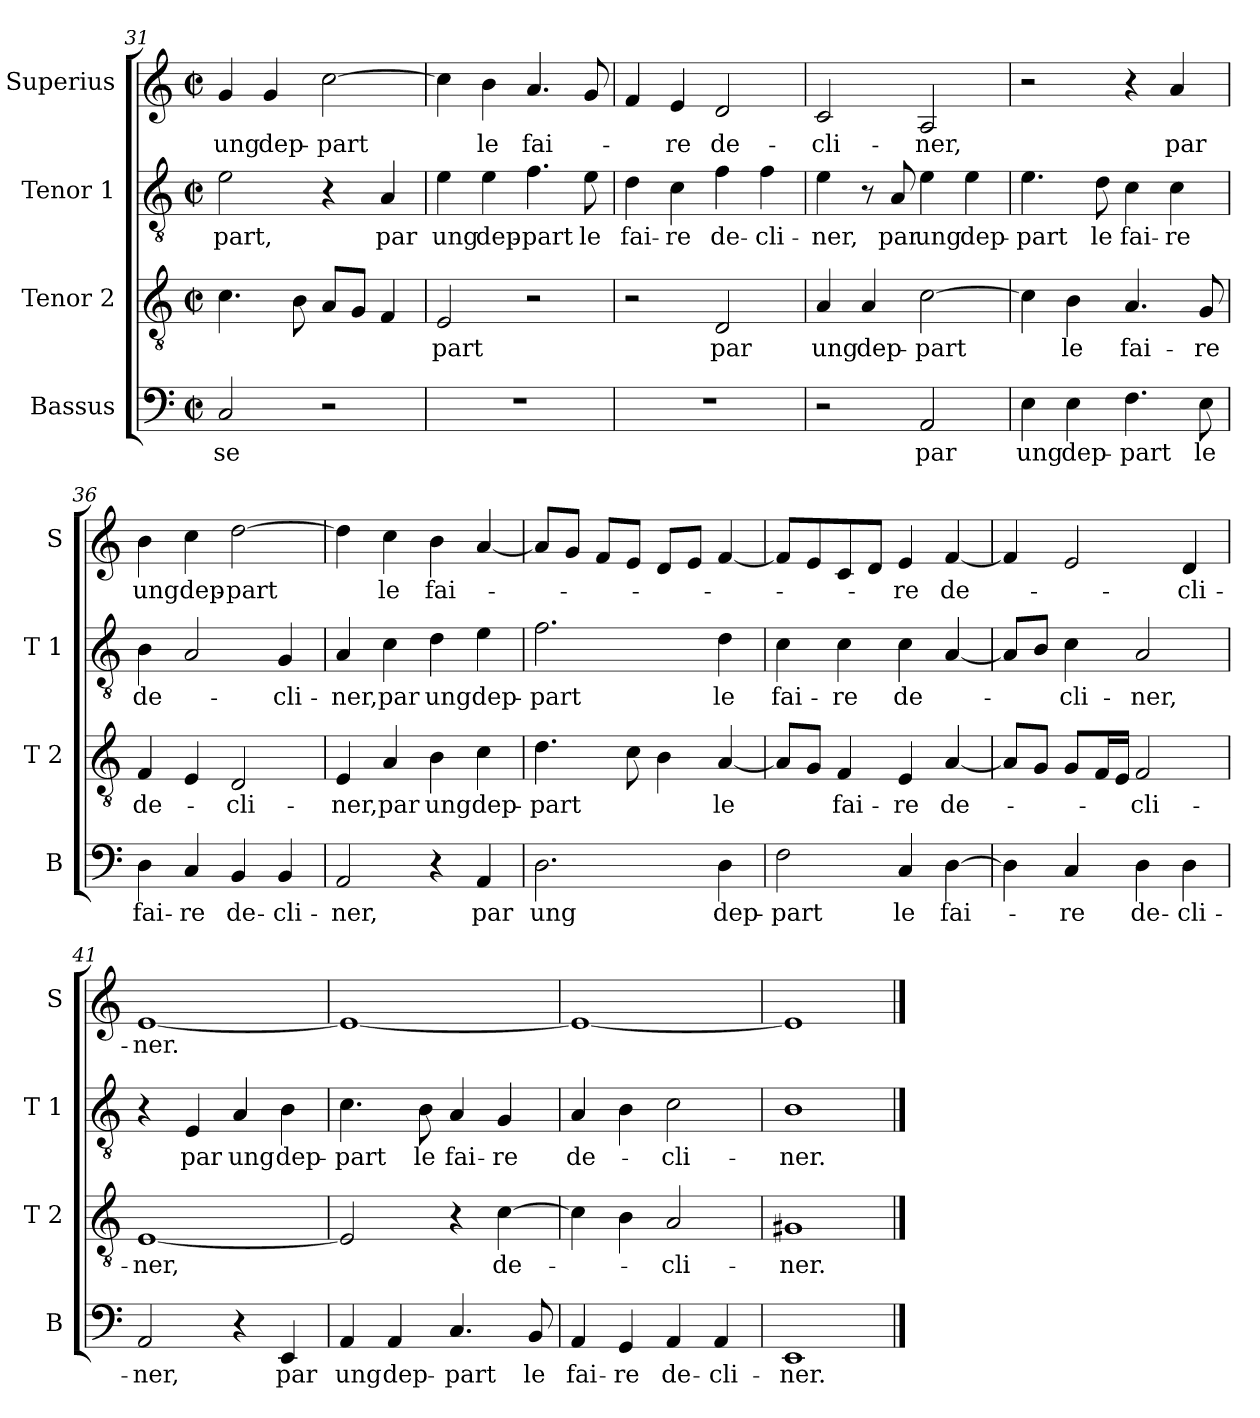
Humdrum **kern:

**kern	**text	**kern	**text	**kern	**text	**kern	**text
*part4	*part4	*part3	*part3	*part2	*part2	*part1	*part1
*staff4	*staff4	*staff3	*staff3	*staff2	*staff2	*staff1	*staff1
*I"Bassus	*	*I"Tenor 2	*	*I"Tenor 1	*	*I"Superius	*
*I'B	*	*I'T 2	*	*I'T 1	*	*I'S	*
!!LO:PB:g=z
*clefF4	*	*clefGv2	*	*clefGv2	*	*clefG2	*
*k[]	*	*k[]	*	*k[]	*	*k[]	*
*C:	*	*C:	*	*C:	*	*C:	*
*M2/2	*	*M2/2	*	*M2/2	*	*M2/2	*
*met(c|)	*	*met(c|)	*	*met(c|)	*	*met(c|)	*
=31	=31	=31	=31	=31	=31	=31	=31
!	!LO:LY:b	!	!	!	!LO:LY:b	!	!LO:LY:b
2C/	-se	4.c\	.	2e\	-part,	4g/	ung
!	!	!	!	!	!	!	!LO:LY:b
.	.	.	.	.	.	4g/	dep-
.	.	8B\	.	.	.	.	.
!	!	!	!	!	!	!	!LO:LY:b
2r	.	8A/L	.	4r	.	[2cc\	-part
.	.	8G/J	.	.	.	.	.
!	!	!	!	!	!LO:LY:b	!	!
.	.	4F/	.	4A/	par	.	.
=32	=32	=32	=32	=32	=32	=32	=32
!	!	!	!LO:LY:b	!	!LO:LY:b	!	!
1r	.	2E/	-part	4e\	ung	4cc\]	.
!	!	!	!	!	!LO:LY:b	!	!LO:LY:b
.	.	.	.	4e\	dep-	4b\	le
!	!	!	!	!	!LO:LY:b	!	!LO:LY:b
.	.	2r	.	4.f\	-part	4.a/	fai-
!	!	!	!	!	!LO:LY:b	!	!
.	.	.	.	8e\	le	8g/	.
=33	=33	=33	=33	=33	=33	=33	=33
!	!	!	!	!	!LO:LY:b	!	!
1r	.	2r	.	4d\	fai-	4f/	.
!	!	!	!	!	!LO:LY:b	!	!LO:LY:b
.	.	.	.	4c\	-re	4e/	-re
!	!	!	!LO:LY:b	!	!LO:LY:b	!	!LO:LY:b
.	.	2D/	par	4f\	de-	2d/	de-
!	!	!	!	!	!LO:LY:b	!	!
.	.	.	.	4f\	-cli-	.	.
=34	=34	=34	=34	=34	=34	=34	=34
!	!	!	!LO:LY:b	!	!LO:LY:b	!	!LO:LY:b
2r	.	4A/	ung	4e\	-ner,	2c/	-cli-
!	!	!	!LO:LY:b	!	!	!	!
.	.	4A/	dep-	8r	.	.	.
!	!	!	!	!	!LO:LY:b	!	!
.	.	.	.	8A/	par	.	.
!	!LO:LY:b	!	!LO:LY:b	!	!LO:LY:b	!	!LO:LY:b
2AA/	par	[2c\	-part	4e\	ung	2A/	-ner,
!	!	!	!	!	!LO:LY:b	!	!
.	.	.	.	4e\	dep-	.	.
=35	=35	=35	=35	=35	=35	=35	=35
!	!LO:LY:b	!	!	!	!LO:LY:b	!	!
4E\	ung	4c\]	.	4.e\	-part	2r	.
!	!LO:LY:b	!	!LO:LY:b	!	!	!	!
4E\	dep-	4B\	le	.	.	.	.
!	!	!	!	!	!LO:LY:b	!	!
.	.	.	.	8d\	le	.	.
!	!LO:LY:b	!	!LO:LY:b	!	!LO:LY:b	!	!
4.F\	-part	4.A/	fai-	4c\	fai-	4r	.
!	!	!	!	!	!LO:LY:b	!	!LO:LY:b
.	.	.	.	4c\	-re	4a/	par
!	!LO:LY:b	!	!LO:LY:b	!	!	!	!
8E\	le	8G/	-re	.	.	.	.
!!LO:LB:g=z
=36	=36	=36	=36	=36	=36	=36	=36
!	!LO:LY:b	!	!LO:LY:b	!	!LO:LY:b	!	!LO:LY:b
4D\	fai-	4F/	de-	4B\	de-	4b\	ung
!	!LO:LY:b	!	!	!	!	!	!LO:LY:b
4C/	-re	4E/	.	2A/	.	4cc\	dep-
!	!LO:LY:b	!	!LO:LY:b	!	!	!	!LO:LY:b
4BB/	de-	2D/	-cli-	.	.	[2dd\	-part
!	!LO:LY:b	!	!	!	!LO:LY:b	!	!
4BB/	-cli-	.	.	4G/	-cli-	.	.
=37	=37	=37	=37	=37	=37	=37	=37
!	!LO:LY:b	!	!LO:LY:b	!	!LO:LY:b	!	!
2AA/	-ner,	4E/	-ner,	4A/	-ner,	4dd\]	.
!	!	!	!LO:LY:b	!	!LO:LY:b	!	!LO:LY:b
.	.	4A/	par	4c\	par	4cc\	le
!	!	!	!LO:LY:b	!	!LO:LY:b	!	!LO:LY:b
4r	.	4B\	ung	4d\	ung	4b\	fai-
!	!LO:LY:b	!	!LO:LY:b	!	!LO:LY:b	!	!
4AA/	par	4c\	dep-	4e\	dep-	[4a/	.
=38	=38	=38	=38	=38	=38	=38	=38
!	!LO:LY:b	!	!LO:LY:b	!	!LO:LY:b	!	!
2.D\	ung	4.d\	-part	2.f\	-part	8a/L]	.
.	.	.	.	.	.	8g/J	.
.	.	.	.	.	.	8f/L	.
.	.	8c\	.	.	.	8e/J	.
.	.	4B\	.	.	.	8d/L	.
.	.	.	.	.	.	8e/J	.
!	!LO:LY:b	!	!LO:LY:b	!	!LO:LY:b	!	!
4D\	dep-	[4A/	le	4d\	le	[4f/	.
=39	=39	=39	=39	=39	=39	=39	=39
!	!LO:LY:b	!	!	!	!LO:LY:b	!	!
2F\	-part	8A/L]	.	4c\	fai-	8f/L]	.
.	.	8G/J	.	.	.	8e/	.
!	!	!	!LO:LY:b	!	!LO:LY:b	!	!
.	.	4F/	fai-	4c\	-re	8c/	.
.	.	.	.	.	.	8d/J	.
!	!LO:LY:b	!	!LO:LY:b	!	!LO:LY:b	!	!LO:LY:b
4C/	le	4E/	-re	4c\	de-	4e/	-re
!	!LO:LY:b	!	!LO:LY:b	!	!	!	!LO:LY:b
[4D\	fai-	[4A/	de-	[4A/	.	[4f/	de-
=40	=40	=40	=40	=40	=40	=40	=40
4D\]	.	8A/L]	.	8A/L]	.	4f/]	.
.	.	8G/J	.	8B/J	.	.	.
!	!LO:LY:b	!	!	!	!LO:LY:b	!	!
4C/	-re	8G/L	.	4c\	-cli-	2e/	.
.	.	16F/L	.	.	.	.	.
.	.	16E/JJ	.	.	.	.	.
!	!LO:LY:b	!	!LO:LY:b	!	!LO:LY:b	!	!
4D\	de-	2F/	-cli-	2A/	-ner,	.	.
!	!LO:LY:b	!	!	!	!	!	!LO:LY:b
4D\	-cli-	.	.	.	.	4d/	-cli-
!!LO:LB:g=z
=41	=41	=41	=41	=41	=41	=41	=41
!	!LO:LY:b	!	!LO:LY:b	!	!	!	!LO:LY:b
2AA/	-ner,	[1E	-ner,	4r	.	[1e	-ner.
!	!	!	!	!	!LO:LY:b	!	!
.	.	.	.	4E/	par	.	.
!	!	!	!	!	!LO:LY:b	!	!
4r	.	.	.	4A/	ung	.	.
!	!LO:LY:b	!	!	!	!LO:LY:b	!	!
4EE/	par	.	.	4B\	dep-	.	.
=42	=42	=42	=42	=42	=42	=42	=42
!	!LO:LY:b	!	!	!	!LO:LY:b	!	!
4AA/	ung	2E/]	.	4.c\	-part	1e_	.
!	!LO:LY:b	!	!	!	!	!	!
4AA/	dep-	.	.	.	.	.	.
!	!	!	!	!	!LO:LY:b	!	!
.	.	.	.	8B\	le	.	.
!	!LO:LY:b	!	!	!	!LO:LY:b	!	!
4.C/	-part	4r	.	4A/	fai-	.	.
!	!	!	!LO:LY:b	!	!LO:LY:b	!	!
.	.	[4c\	de-	4G/	-re	.	.
!	!LO:LY:b	!	!	!	!	!	!
8BB/	le	.	.	.	.	.	.
=43	=43	=43	=43	=43	=43	=43	=43
!	!LO:LY:b	!	!	!	!LO:LY:b	!	!
4AA/	fai-	4c\]	.	4A/	de-	1e_	.
!	!LO:LY:b	!	!	!	!	!	!
4GG/	-re	4B\	.	4B\	.	.	.
!	!LO:LY:b	!	!LO:LY:b	!	!LO:LY:b	!	!
4AA/	de-	2A/	-cli-	2c\	-cli-	.	.
!	!LO:LY:b	!	!	!	!	!	!
4AA/	-cli-	.	.	.	.	.	.
=44	=44	=44	=44	=44	=44	=44	=44
!	!LO:LY:b	!	!LO:LY:b	!	!LO:LY:b	!	!
1EE	-ner.	1G#X	-ner.	1B	-ner.	1e]	.
==	==	==	==	==	==	==	==
*-	*-	*-	*-	*-	*-	*-	*-
